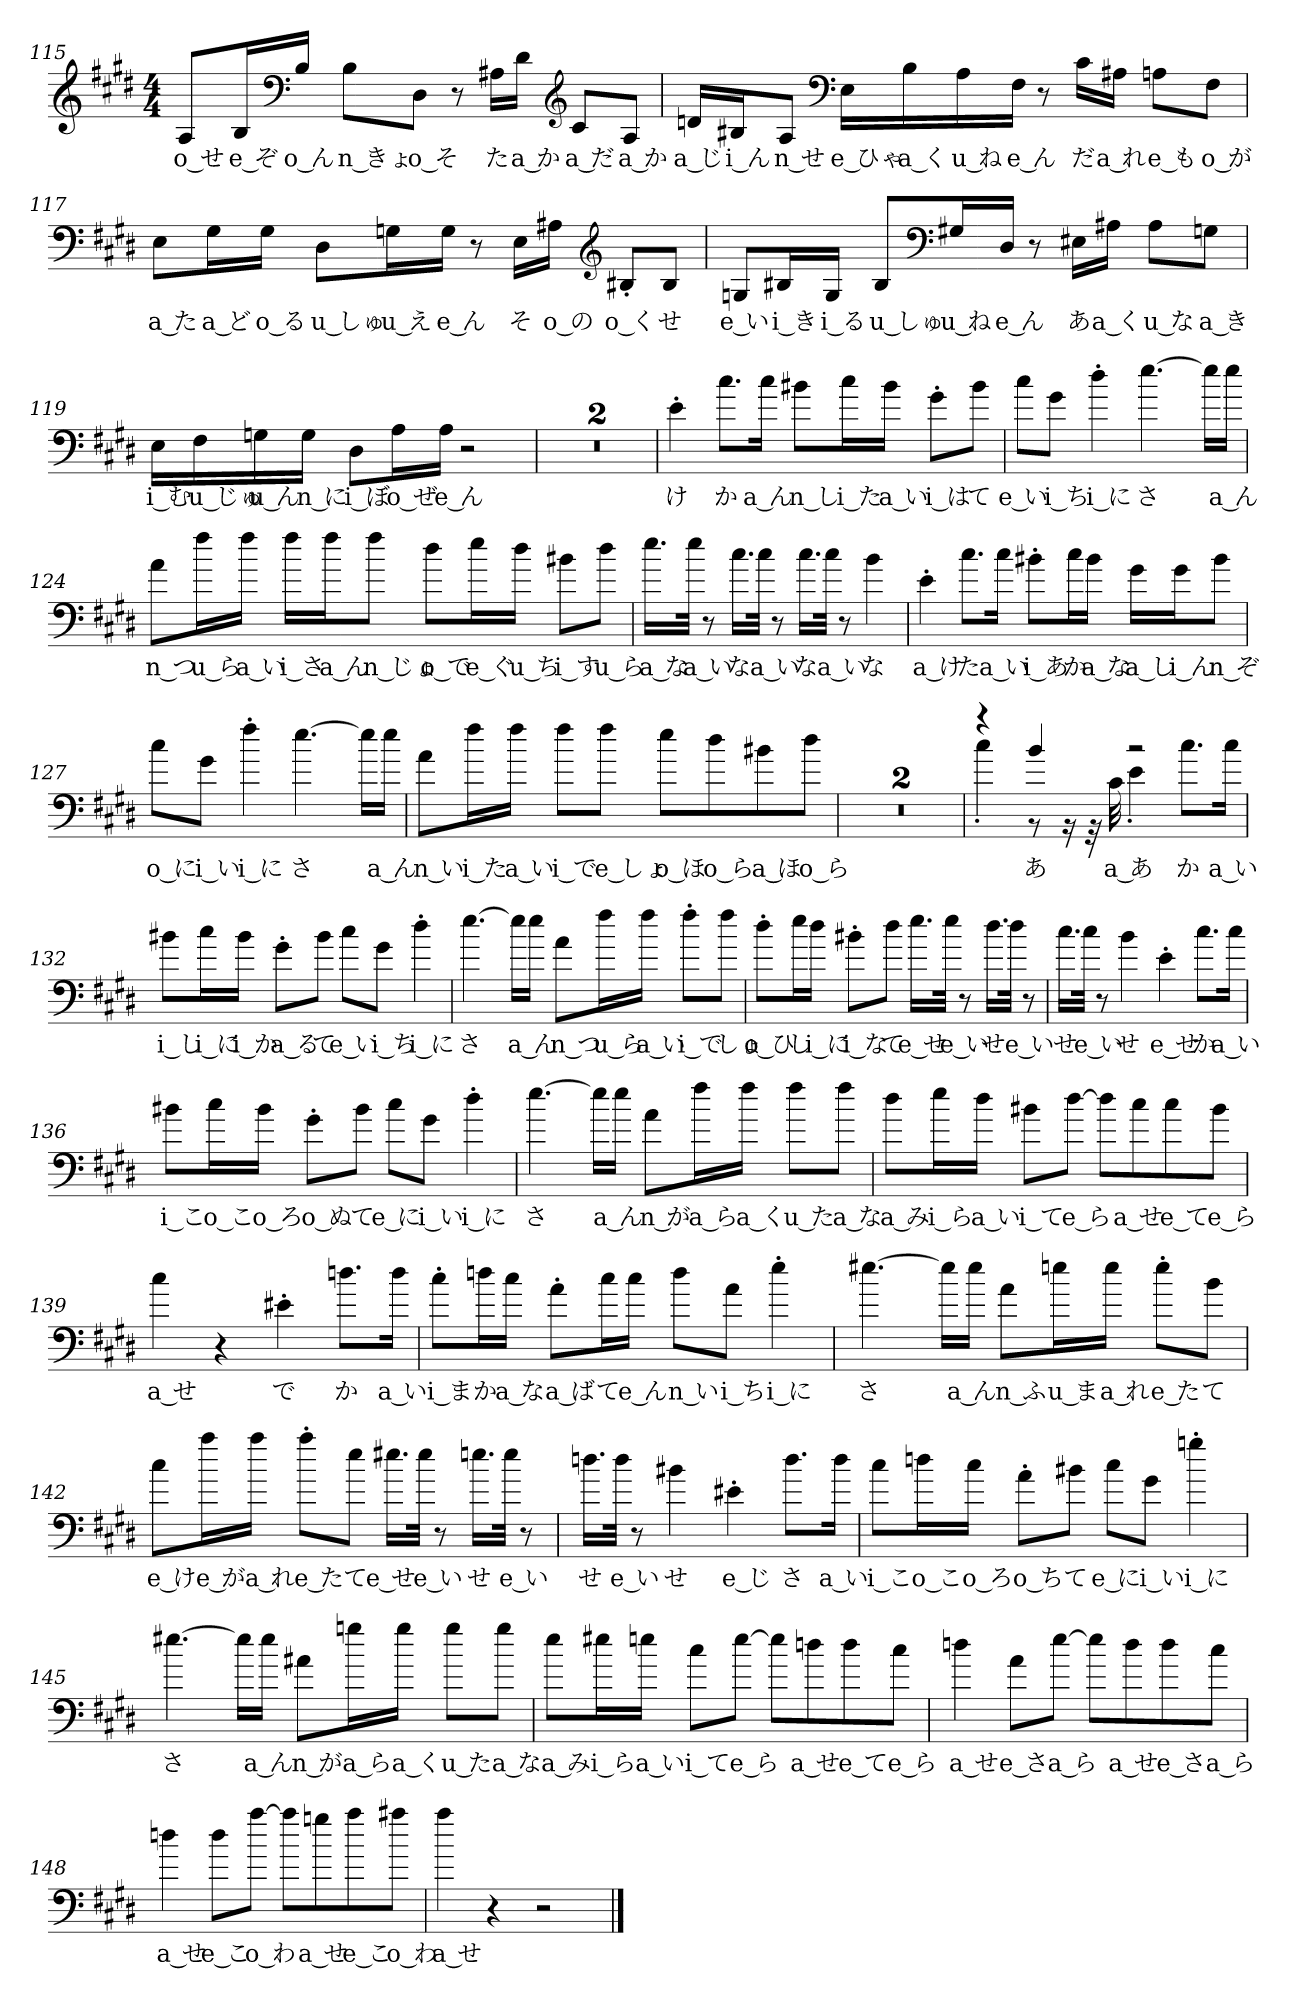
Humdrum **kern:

**kern	**text
*part1	*part1
*staff1	*staff1
*clefG2	*
*k[f#c#g#d#]	*
*M4/4	*
=115	=115
8AL	o せ
16BL	e ぞ
*clefF4	*
16BJJ	o ん
8BL	n きょ
8D#J	o そ
8r	.
16A#XLL	- た
16d#JJ	a か
*clefG2	*
8c#L	a だ
8A#J	a か
=116	=116
16dnLL	a じ
16B#XJ	i ん
8AJ	n せ
*clefF4	*
16ELL	e ひゃ
16B#	a く
16A	u ね
16F#JJ	e ん
8r	.
16c#LL	- だ
16A#XJJ	a れ
8AnL	e も
8F#J	o が
=117	=117
8EL	a た
16G#L	a ど
16G#JJ	o る
8D#L	u しゅ
16GnL	u え
16GJJ	e ん
8r	.
16ELL	- そ
16A#XJJ	o の
*clefG2	*
8B#X'L	o く
8B#J	- せ
=118	=118
8GnL	e い
16B#XL	i き
16GJJ	i る
8B#L	u しゅ
*clefF4	*
16G#XL	u ね
16D#JJ	e ん
8r	.
16E#XLL	- あ
16A#XJJ	a く
8A#L	u な
8GnJ	a き
=119	=119
16ELL	i む
16F#	u じゅ
16Gn	u ん
16GJJ	n に
8D#L	i ぼ
16AL	o ぜ
16AJJ	e ん
2r	.
=120	=120
1r	.
=121	=121
1r	.
*clefG2	*
=122	=122
4e'	- け
8.cc#L	- か
16cc#Jk	a ん
8b#XL	n し
16cc#L	i た
16b#JJ	a い
8g#'L	i は
8b#J	- て
=123	=123
8cc#L	e い
8g#J	i ち
4dd#'	i に
[4.ee	- さ
16eeLL]	.
16eeJJ	a ん
=124	=124
8aL	n つ
16ff#L	u ら
16ff#JJ	a い
16ff#LL	i さ
16ff#J	a ん
8ff#J	n じょ
8dd#L	o で
16eeL	e ぐ
16dd#JJ	u ち
8b#XL	i す
8dd#J	u ら
=125	=125
16.eeLL	a な
32eeJJk	a い
8r	.
16.cc#LL	- な
32cc#JJk	a い
8r	.
16.cc#LL	- な
32cc#JJk	a い
8r	.
4b	- な
=126	=126
4e'	a け
8.cc#L	- た
16cc#Jk	a い
8b#X'L	i あ
16cc#L	- か
16b#JJ	a な
16g#LL	a し
16g#J	i ん
8b#J	n ぞ
=127	=127
8cc#L	o に
8g#J	i い
4ff#'	i に
[4.ee	- さ
16eeLL]	.
16eeJJ	a ん
=128	=128
8aL	n い
16ff#L	i た
16ff#JJ	a い
8ff#L	i で
8ff#J	e しょ
8eeL	o ほ
8dd#	o ら
8b#X	a ほ
8dd#J	o ら
=129	=129
1r	.
=130	=130
1r	.
=131	=131
*^	*
4r	4cc#'	.
4b	8r	- あ
.	16r	.
.	32r	.
.	32c#	a あ
2r	4e'	.
.	8.cc#L	- か
.	16cc#Jk	a い
*v	*v	*
=132	=132
8b#XL	i し
16cc#L	i に
16b#JJ	i か
8g#'L	a る
8b#J	- て
8cc#L	e い
8g#J	i ち
4dd#'	i に
=133	=133
[4.ee	- さ
16eeLL]	.
16eeJJ	a ん
8aL	n つ
16ff#L	u ら
16ff#JJ	a い
8ff#'L	i で
8ff#J	- しょ
=134	=134
8dd#'L	o ひ
16eeL	- し
16dd#JJ	i に
8b#X'L	i な
8dd#J	- て
16.eeLL	e せ
32eeJJk	e い
8r	.
16.dd#LL	- せ
32dd#JJk	e い
8r	.
=135	=135
16.cc#LL	- せ
32cc#JJk	e い
8r	.
4b	- せ
4e'	e せ
8.cc#L	- か
16cc#Jk	a い
=136	=136
8b#XL	i こ
16cc#L	o こ
16b#JJ	o ろ
8g#'L	o ぬ
8b#J	- て
8cc#L	e に
8g#J	i い
4dd#'	i に
=137	=137
[4.ee	- さ
16eeLL]	.
16eeJJ	a ん
8aL	n が
16ff#L	a ら
16ff#JJ	a く
8ff#L	u た
8ff#J	a な
=138	=138
8dd#L	a み
16eeL	i ら
16dd#JJ	a い
8b#XL	i て
[8dd#J	e ら
8dd#L]	.
8cc#	a せ
8cc#	e て
8b#J	e ら
=139	=139
4cc#	a せ
4r	.
4e#X'	- で
8.ddnL	- か
16ddJk	a い
=140	=140
8cc#'L	i ま
16ddnL	- か
16cc#JJ	a な
8a'L	a ば
16cc#L	- て
16cc#JJ	e ん
8ddL	n い
8aJ	i ち
4ee'	i に
=141	=141
[4.ee#X	- さ
16ee#LL]	.
16ee#JJ	a ん
8aL	n ふ
16eenL	u ま
16eeJJ	a れ
8ee'L	e た
8bJ	- て
=142	=142
8cc#L	e け
16aaL	e が
16aaJJ	a れ
8aa'L	e た
8eeJ	- て
16.ee#XLL	e せ
32ee#JJk	e い
8r	.
16.eenLL	- せ
32eeJJk	e い
8r	.
=143	=143
16.ddnLL	- せ
32ddJJk	e い
8r	.
4b#X	- せ
4e#X'	e じ
8.ddL	- さ
16ddJk	a い
=144	=144
8cc#L	i こ
16ddnL	o こ
16cc#JJ	o ろ
8a'L	o ち
8b#XJ	- て
8cc#L	e に
8g#J	i い
4ggn'	i に
=145	=145
[4.ee#X	- さ
16ee#LL]	.
16ee#JJ	a ん
8a#XL	n が
16ggnL	a ら
16ggJJ	a く
8ggL	u た
8ggJ	a な
=146	=146
8eeL	a み
16ee#XL	i ら
16eenJJ	a い
8cc#L	i て
[8eeJ	e ら
8eeL]	.
8ddn	a せ
8dd	e て
8cc#J	e ら
=147	=147
4ddn	a せ
8aL	e さ
[8eeJ	a ら
8eeL]	.
8dd	a せ
8dd	e さ
8cc#J	a ら
=148	=148
4ddn	a せ
8ddL	e こ
[8aaJ	o わ
8aaL]	.
8ggn	a せ
8aa	e こ
8aa#XJ	o わ
=149	=149
4aa	a せ
4r	.
2r	.
==	==
*-	*-
